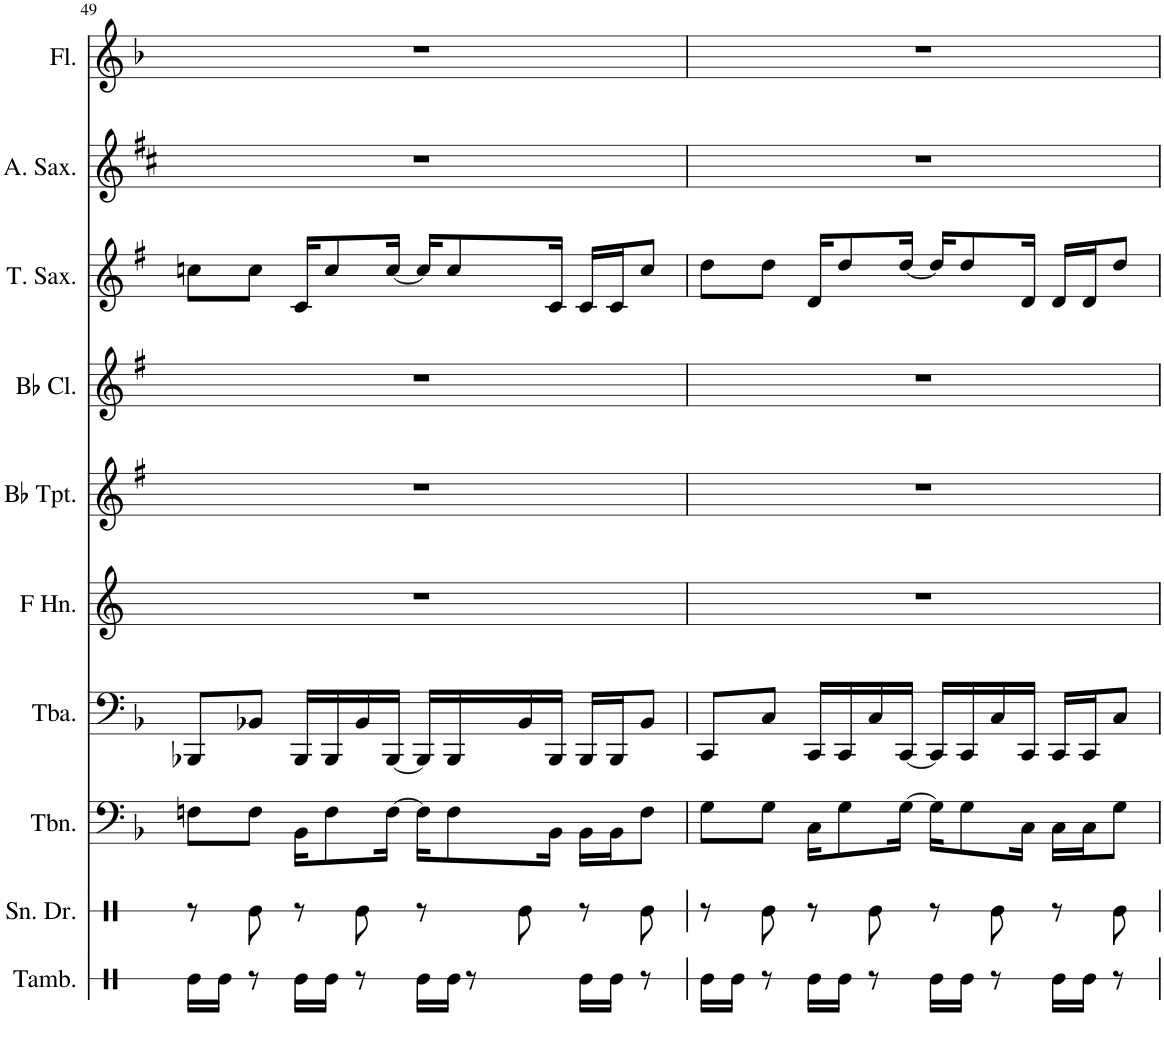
**kern	**kern	**kern	**kern	**kern	**kern	**kern	**kern	**kern	**kern
*part10	*part9	*part8	*part7	*part6	*part5	*part4	*part3	*part2	*part1
*staff10	*staff9	*staff8	*staff7	*staff6	*staff5	*staff4	*staff3	*staff2	*staff1
*I"Tambourine	*I"Snare Drum	*I"Trombone	*I"Tuba	*I"Horn in F	*I"Bb Trumpet	*I"Bb Clarinet	*I"Tenor Saxophone	*I"Alto Saxophone	*I"Flute
*I'Tamb.	*I'Sn. Dr.	*I'Tbn.	*I'Tba.	*	*I'Bb Tpt.	*I'Bb Cl.	*I'T. Sax.	*I'A. Sax.	*I'Fl.
!!LO:PB:g=z
*clefX	*clefX	*clefF4	*clefF4	*clefG2	*clefG2	*clefG2	*clefG2	*clefG2	*clefG2
*	*	*	*	*Trd4c7	*Trd1c2	*Trd1c2	*Trd8c14	*Trd5c9	*
*k[]	*k[]	*k[b-]	*k[b-]	*k[]	*k[f#]	*k[f#]	*k[f#]	*k[f#c#]	*k[b-]
*M4/4	*M4/4	*M4/4	*M4/4	*M4/4	*M4/4	*M4/4	*M4/4	*M4/4	*M4/4
=49	=49	=49	=49	=49	=49	=49	=49	=49	=49
16Re\LL	8r	8Fn\L	8BBB-X/L	1r	1r	1r	8ccn\L	1r	1r
16Re\JJ	.	.	.	.	.	.	.	.	.
8r	8Re\	8F\J	8BB-X/J	.	.	.	8cc\J	.	.
16Re\LL	8r	16BB-\KL	16BBB-/LL	.	.	.	16c/KL	.	.
16Re\JJ	.	8F\	16BBB-/	.	.	.	8cc/	.	.
8r	8Re\	.	16BB-/	.	.	.	.	.	.
.	.	[16F\Jk	[16BBB-/JJ	.	.	.	[16cc/Jk	.	.
16Re\LL	8r	16F\KL]	16BBB-/LL]	.	.	.	16cc/KL]	.	.
16Re\JJ	.	8F\	16BBB-/	.	.	.	8cc/	.	.
8r	8Re\	.	16BB-/	.	.	.	.	.	.
.	.	16BB-\Jk	16BBB-/JJ	.	.	.	16c/Jk	.	.
16Re\LL	8r	16BB-\LL	16BBB-/LL	.	.	.	16c/LL	.	.
16Re\JJ	.	16BB-\J	16BBB-/J	.	.	.	16c/J	.	.
8r	8Re\	8F\J	8BB-/J	.	.	.	8cc/J	.	.
=50	=50	=50	=50	=50	=50	=50	=50	=50	=50
16Re\LL	8r	8G\L	8CC/L	1r	1r	1r	8dd\L	1r	1r
16Re\JJ	.	.	.	.	.	.	.	.	.
8r	8Re\	8G\J	8C/J	.	.	.	8dd\J	.	.
16Re\LL	8r	16C\KL	16CC/LL	.	.	.	16d/KL	.	.
16Re\JJ	.	8G\	16CC/	.	.	.	8dd/	.	.
8r	8Re\	.	16C/	.	.	.	.	.	.
.	.	[16G\Jk	[16CC/JJ	.	.	.	[16dd/Jk	.	.
16Re\LL	8r	16G\KL]	16CC/LL]	.	.	.	16dd/KL]	.	.
16Re\JJ	.	8G\	16CC/	.	.	.	8dd/	.	.
8r	8Re\	.	16C/	.	.	.	.	.	.
.	.	16C\Jk	16CC/JJ	.	.	.	16d/Jk	.	.
16Re\LL	8r	16C\LL	16CC/LL	.	.	.	16d/LL	.	.
16Re\JJ	.	16C\J	16CC/J	.	.	.	16d/J	.	.
8r	8Re\	8G\J	8C/J	.	.	.	8dd/J	.	.
=	=	=	=	=	=	=	=	=	=
*-	*-	*-	*-	*-	*-	*-	*-	*-	*-
